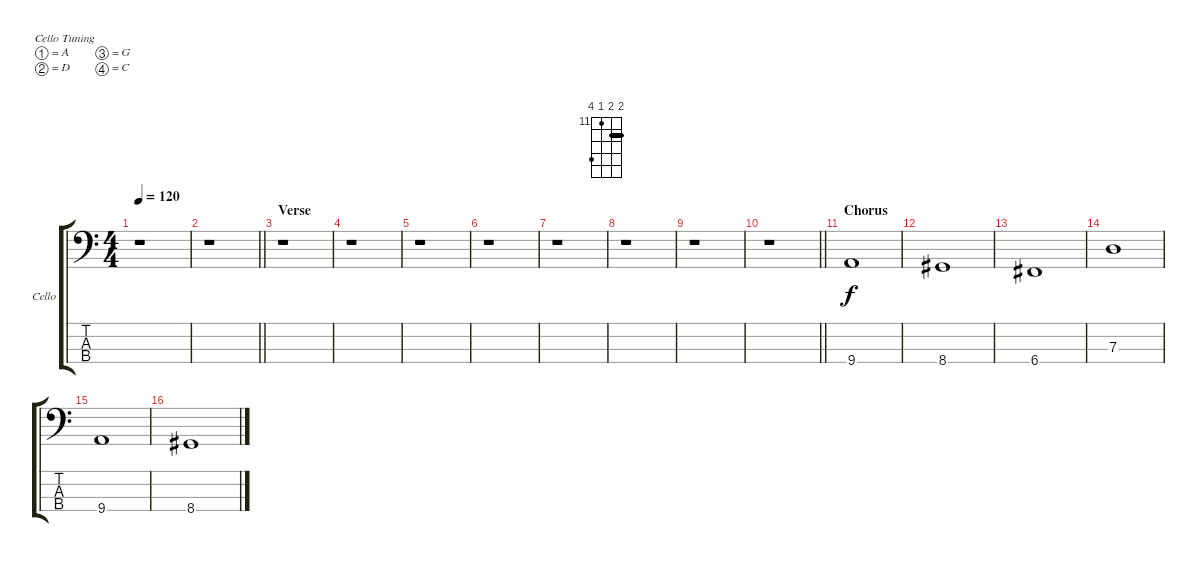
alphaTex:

\bracketExtendMode groupsimilarinstruments
\firstSystemTrackNameOrientation horizontal
\otherSystemsTrackNameOrientation horizontal
\track ("Cello" "Cello") {instrument cello}
\staff {score tabs}
\tuning (A3 D3 G2 C2)
\chord ("" 7 7 6 9) {firstfret 6 barre 7}
\chord ("" 12 12 11 14) {firstfret 11 barre 12}
\ts (4 4)
\tempo 120
\clef f4
\ks c
r.1{dy f} |
\barLineRight lightlight
r.1 |
\section ("" "Verse")
r.1 |
r.1 |
r.1 |
r.1 |
r.1 |
r.1 |
r.1 |
\barLineRight lightlight
r.1 |
\section ("" "Chorus")
9.4.1{ch ""} |
8.4.1 |
6.4.1 |
7.3.1{ch ""} |
9.4.1{ch ""} |
8.4.1
